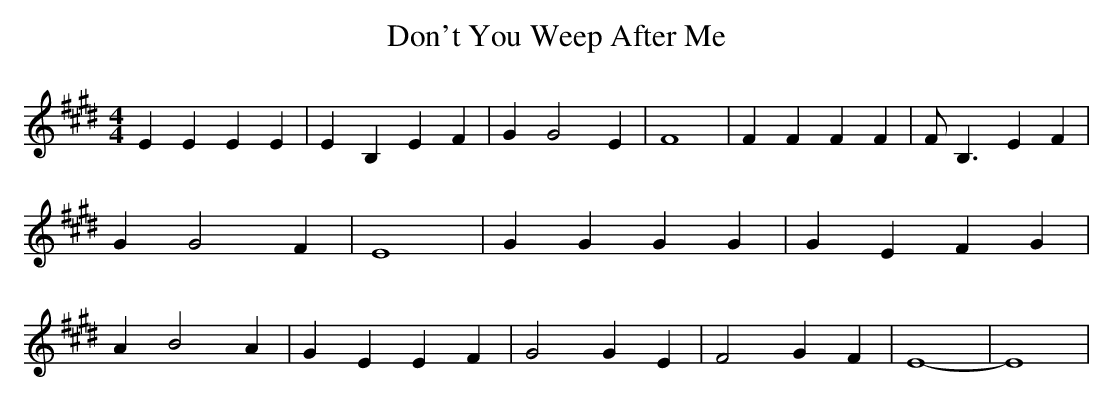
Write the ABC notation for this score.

X:1
T:Don't You Weep After Me
M:4/4
L:1/4
K:E
 E E E E| E B, E F| G G2 E| F4| F F F F| F/2 B,3/2 E F| G G2 F| E4|\
 G G G G| G E F G| A B2 A| G E E F| G2 G E| F2 G F| E4-| E4|
